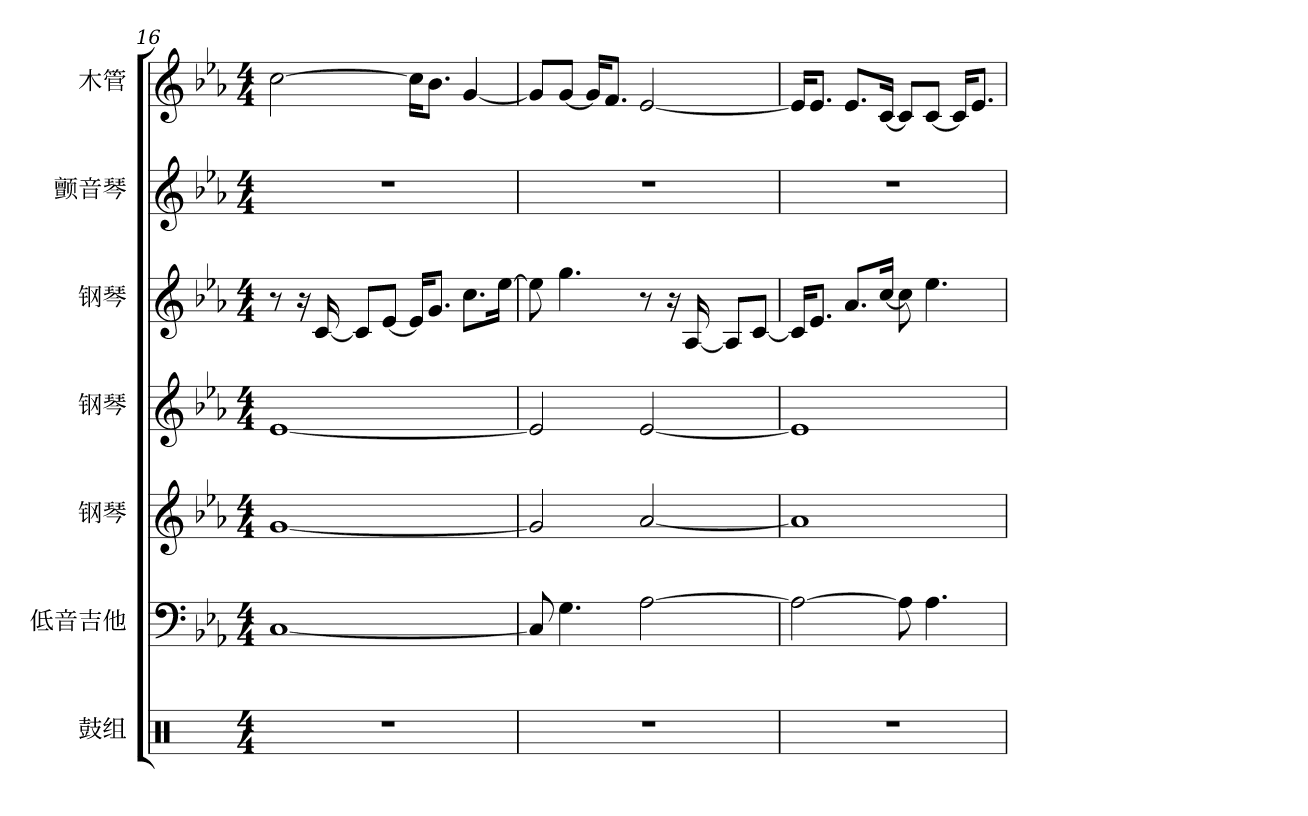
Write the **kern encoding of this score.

**kern	**kern	**kern	**kern	**kern	**kern	**kern
*part7	*part6	*part5	*part4	*part3	*part2	*part1
*staff7	*staff6	*staff5	*staff4	*staff3	*staff2	*staff1
*I"鼓组	*I"低音吉他	*I"钢琴	*I"钢琴	*I"钢琴	*I"颤音琴	*I"木管
*clefX	*clefF4	*clefG2	*clefG2	*clefG2	*clefG2	*clefG2
*	*ITrd7c12	*	*	*	*	*
*k[]	*k[b-e-a-]	*k[b-e-a-]	*k[b-e-a-]	*k[b-e-a-]	*k[b-e-a-]	*k[b-e-a-]
*M4/4	*M4/4	*M4/4	*M4/4	*M4/4	*M4/4	*M4/4
=16	=16	=16	=16	=16	=16	=16
1r	[1CC	[1g	[1e-	8r	1r	[2cc\
.	.	.	.	16r	.	.
.	.	.	.	[16c/	.	.
.	.	.	.	8c/L]	.	.
.	.	.	.	[8e-/J	.	.
.	.	.	.	16e-/KL]	.	16cc\KL]
.	.	.	.	8.g/J	.	8.b-\J
.	.	.	.	8.cc\L	.	[4g/
.	.	.	.	[16ee-\Jk	.	.
!!LO:PB:g=z
=17	=17	=17	=17	=17	=17	=17
1r	8CC/]	2g/]	2e-/]	8ee-\]	1r	8g/L]
.	4.GG\	.	.	4.gg\	.	[8g/J
.	.	.	.	.	.	16g/KL]
.	.	.	.	.	.	8.f/J
.	[2AA-\	[2a-/	[2e-/	8r	.	[2e-/
.	.	.	.	16r	.	.
.	.	.	.	[16A-/	.	.
.	.	.	.	8A-/L]	.	.
.	.	.	.	[8c/J	.	.
=18	=18	=18	=18	=18	=18	=18
1r	2AA-\_	1a-]	1e-]	16c/KL]	1r	16e-/KL]
.	.	.	.	8.e-/J	.	8.e-/J
.	.	.	.	8.a-/L	.	8.e-/L
.	.	.	.	[16cc/Jk	.	[16c/Jk
.	8AA-\]	.	.	8cc\]	.	8c/L]
.	4.AA-\	.	.	4.ee-\	.	[8c/J
.	.	.	.	.	.	16c/KL]
.	.	.	.	.	.	8.e-/J
=	=	=	=	=	=	=
*-	*-	*-	*-	*-	*-	*-
